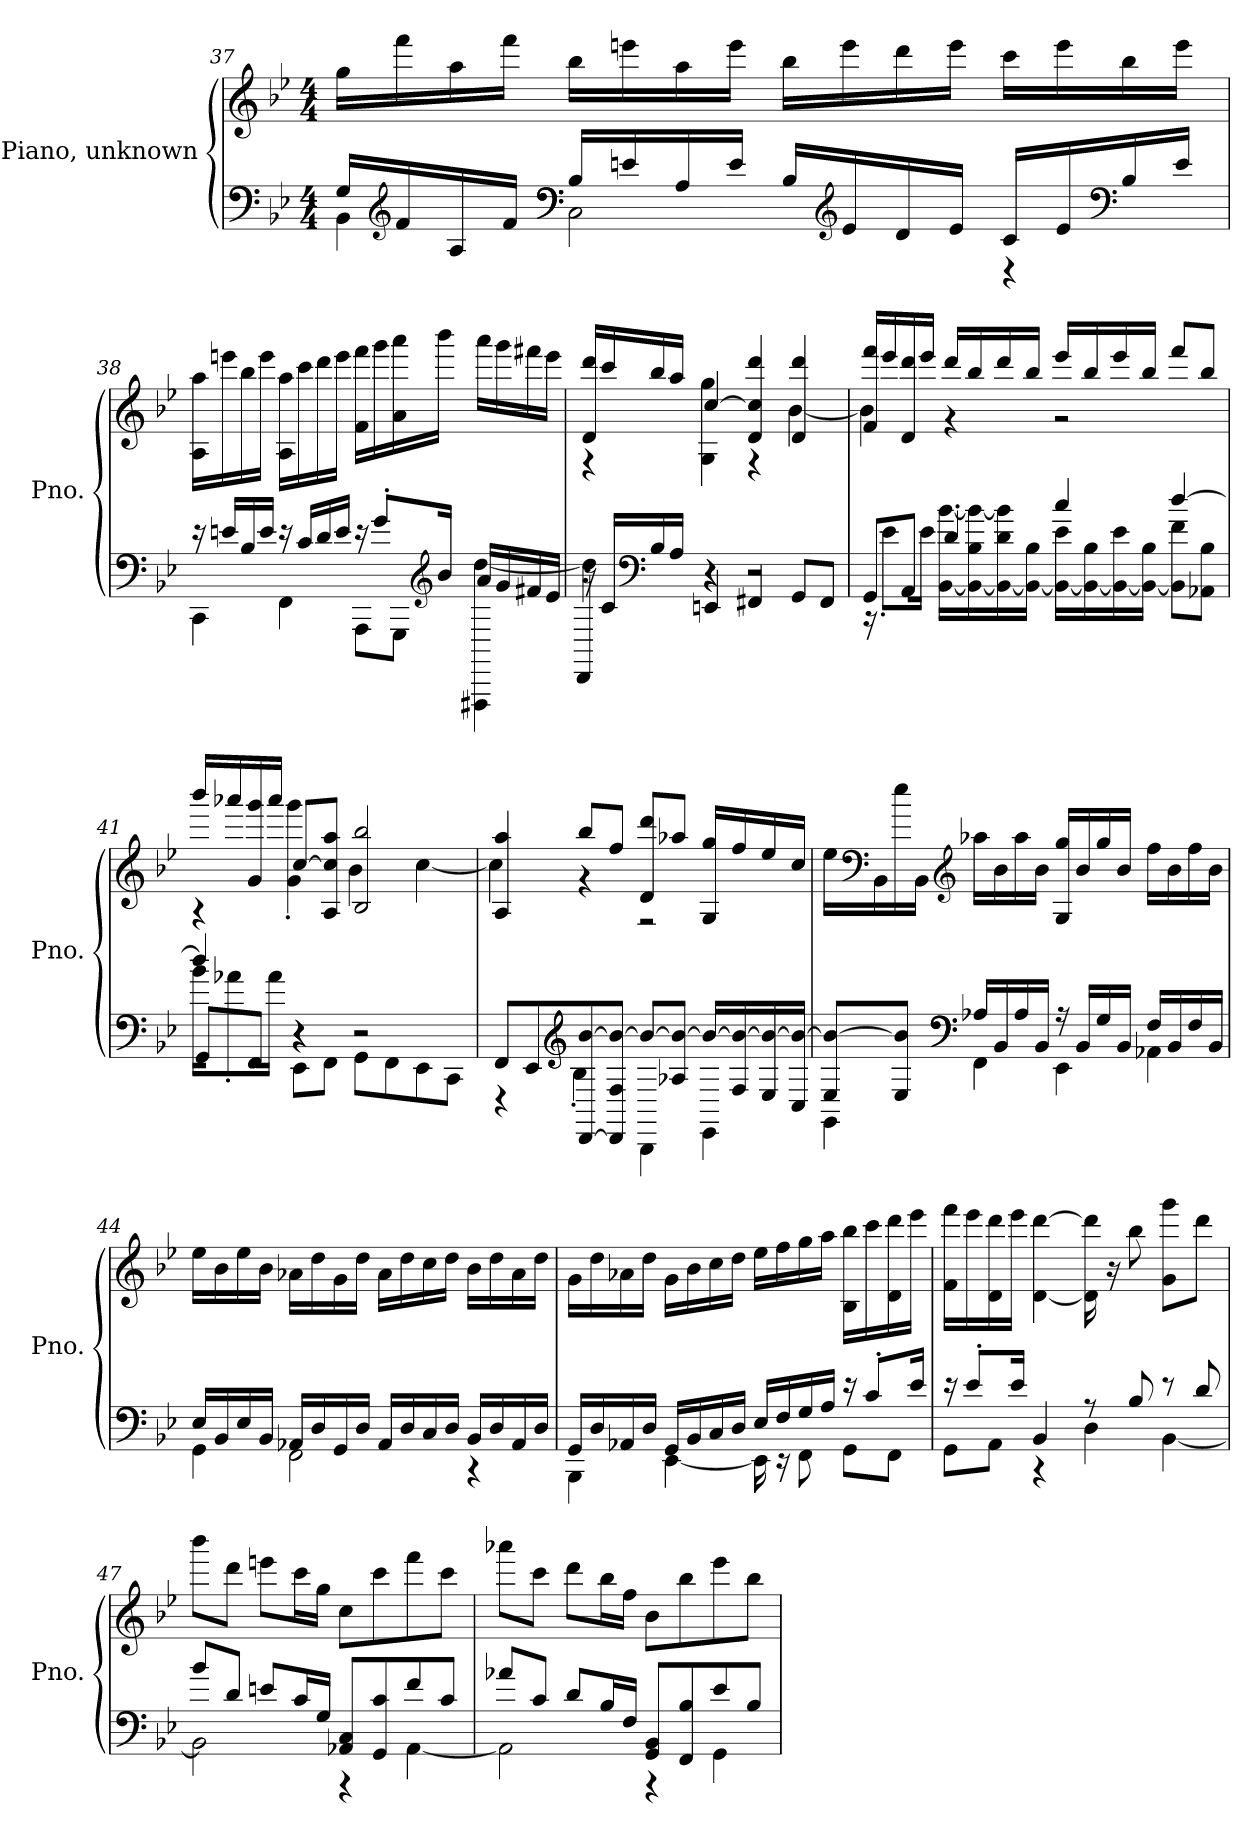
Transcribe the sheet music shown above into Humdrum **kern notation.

**kern	**kern
*part1	*part1
*staff2	*staff1
*I"Piano, unknown	*
*I'Pno.	*
!!LO:LB:g=z
*clefF4	*clefG2
*k[b-e-]	*k[b-e-]
*M4/4	*M4/4
=37	=37
*^	*
16G/LL	4BB-\	16gg\LL
*clefG2	*	*
16f/	.	16fff\
16A/	.	16aa\
16f/JJ	.	16fff\JJ
*clefF4	*	*
16B-/LL	2C\	16bb-\LL
16en/	.	16eeen\
16A/	.	16aa\
16e/JJ	.	16eee\JJ
16B-/LL	.	16bb-\LL
*clefG2	*	*
16e/	.	16eee\
16d/	.	16ddd\
16e/JJ	.	16eee\JJ
16c/LL	4r	16ccc\LL
16e/	.	16eee\
*clefF4	*	*
16B-/	.	16bb-\
16e/JJ	.	16eee\JJ
!!LO:PB:g=z
=38	=38	=38
16r	4CC\	16A\ 16aa\LL
16en/LL	.	16eeen\
16B-/	.	16bb-\
16e/JJ	.	16eee\JJ
16r	4FF\	16A\ 16aa\LL
16c/LL	.	16ccc\
16d/	.	16ddd\
16e/JJ	.	16eee\JJ
16r	8AAA\L	16f\ 16fff\LL
8g'/L	.	16ggg\
.	8GGG\J	16a\ 16aaa\
*clefG2	*	*
16b-/Jk	.	16bbb-\JJ
16a/LL	4FFF#X\ [4dd\	16aaa\LL
16g/	.	16ggg\
16f#X/	.	16fff#X\
16e/JJ	.	16eee\JJ
=39	=39	=39
*	*^	*^
16r	4dd\]	4DD/	16d/ 16ddd/LL	4r
16c/LL	.	.	16ccc/	.
*clefF4	*	*	*	*
16B-/	.	.	16bb-/	.
16A/JJ	.	.	16aa/JJ	.
4EEn/	4r	4r	[4cc/	4G\ 4gg\
4FF#X/	2r	2r	4d/ 4cc/] 4ddd/	4r
8GG/L	.	.	4d/ 4ddd/	[4b-\
8FF#/J	.	.	.	.
*	*v	*v	*	*
!!LO:LB:g=z	!!
=40	=40	=40	=40
8GG/L	16r	16f/ 16fff/LL	4b-\]
.	8e-'\L	16eee-/	.
8AA/J	.	16d/ 16ddd/	.
.	16e-\Jk	16eee-/JJ	.
4d'/	[16BB-\ [16b-\LL	16ddd/LL	4r
.	16BB-\_ 16B-\ 16b-\_	16bb-/	.
.	16BB-\_ 16d\ 16b-\]	16ddd/	.
.	16BB-\_ 16B-\JJ	16bb-/JJ	.
4cc/	16BB-\_ 16e-\LL	16eee-/LL	2r
.	16BB-\_ 16B-\	16bb-/	.
.	16BB-\_ 16e-\	16eee-/	.
.	16BB-\_ 16B-\JJ	16bb-/JJ	.
[4dd/	8BB-\] 8f\L	8fff/L	.
.	8AA-X\ 8B-\J	8bb-/J	.
=41	=41	=41	=41
*	*^	*	*
4dd/]	16b-\KL	8GG/L	16bbb-/LL	4r
.	8a-X'\	.	16aaa-X/	.
.	.	8FF/J	16g/ 16ggg/	.
.	16a-\Jk	.	16aaa-/JJ	.
4r	8EE-\L	4r	[8cc/L	4g\' 4ggg\'
.	8FF\J	.	8A/ 8cc/] 8aa/J	.
2r	8GG\L	2r	2B-/ 2bb-/	4b-\
.	8FF\	.	.	.
.	8EE-\	.	.	[4cc\
.	8CC\J	.	.	.
*	*v	*v	*	*
!!LO:LB:g=z	!!
=42	=42	=42	=42
8FF/L	4r	4A/ 4aa/	4cc\]
8EE-/	.	.	.
*clefG2	*	*	*
[8DD/ [8b-/	4B-'\	8bb-/L	4r
8DD/] 8F/ 8b-/_J	.	8ff/J	.
8b-/L_	4BBB-\	8d/ 8ddd/L	2r
8A-X/ 8b-/_J	.	8aa-X/J	.
16b-/LL_	4EE-\	16G/ 16gg/LL	.
16F/ 16b-/_	.	16ff/	.
16E-/ 16b-/_	.	16ee-/	.
16C/ 16b-/_JJ	.	16cc/JJ	.
*	*	*v	*v
=43	=43	=43
8E-/ 8b-/_L	4GG\	16ee-\LL
*	*	*clefF4
.	.	16BB-\
8E-/ 8b-/]J	.	16ee-\
.	.	16BB-\JJ
*clefF4	*	*clefG2
16A-X/LL	4FF\	16aa-X\LL
16BB-/	.	16b-\
16A-/	.	16aa-\
16BB-/JJ	.	16b-\JJ
16r	4EE-\	16G/ 16gg/LL
16BB-/LL	.	16b-/
16G/	.	16gg/
16BB-/JJ	.	16b-/JJ
16F/LL	4AA-X\	16ff\LL
16BB-/	.	16b-\
16F/	.	16ff\
16BB-/JJ	.	16b-\JJ
!!LO:LB:g=z
=44	=44	=44
16E-/LL	4GG\	16ee-\LL
16BB-/	.	16b-\
16E-/	.	16ee-\
16BB-/JJ	.	16b-\JJ
16AA-X/LL	2FF\	16a-X\LL
16D/	.	16dd\
16GG/	.	16g\
16D/JJ	.	16dd\JJ
16AA-/LL	.	16a-\LL
16D/	.	16dd\
16C/	.	16cc\
16D/JJ	.	16dd\JJ
16BB-/LL	4r	16b-\LL
16D/	.	16dd\
16AA-/	.	16a-\
16D/JJ	.	16dd\JJ
=45	=45	=45
16GG/LL	4BBB-\	16g\LL
16D/	.	16dd\
16AA-X/	.	16a-X\
16D/JJ	.	16dd\JJ
16GG/LL	[4EE-\	16g\LL
16BB-/	.	16b-\
16C/	.	16cc\
16D/JJ	.	16dd\JJ
16E-/LL	16EE-\]	16ee-\LL
16F/	16r	16ff\
16G/	8FF\	16gg\
16A/JJ	.	16aa\JJ
16r	8GG\L	16B-\ 16bb-\LL
8c'/L	.	16ccc\
.	8FF\J	16d\ 16ddd\
16e-/Jk	.	16eee-\JJ
!!LO:LB:g=z
=46	=46	=46
16r	8GG\L	16f\ 16fff\LL
8e-'/L	.	16eee-\
.	8AA\J	16d\ 16ddd\
16e-/Jk	.	16eee-\JJ
4BB-/	4r	[4d\ [4ddd\
8r	4D\	16d\] 16ddd\]
.	.	16r
8B-/	.	8bb-\
8r	[4BB-\	8g\ 8ggg\L
8d/	.	8ddd\J
=47	=47	=47
8b-/L	2BB-\]	8bbb-\L
8d/J	.	8ddd\J
8en/L	.	8eeen\L
16c/L	.	16ccc\L
16G/JJ	.	16gg\JJ
8AA-X/ 8C/L	4r	8cc\L
8GG/ 8c/	.	8ccc\
8f/	[4AA-\	8fff\
8c/J	.	8ccc\J
=48	=48	=48
8a-X/L	2AA-\]	8aaa-X\L
8c/J	.	8ccc\J
8d/L	.	8ddd\L
16B-/L	.	16bb-\L
16F/JJ	.	16ff\JJ
8GG/ 8BB-/L	4r	8b-\L
8FF/ 8B-/	.	8bb-\
8e-/	4GG\	8eee-\
8B-/J	.	8bb-\J
*v	*v	*
=	=
*-	*-
